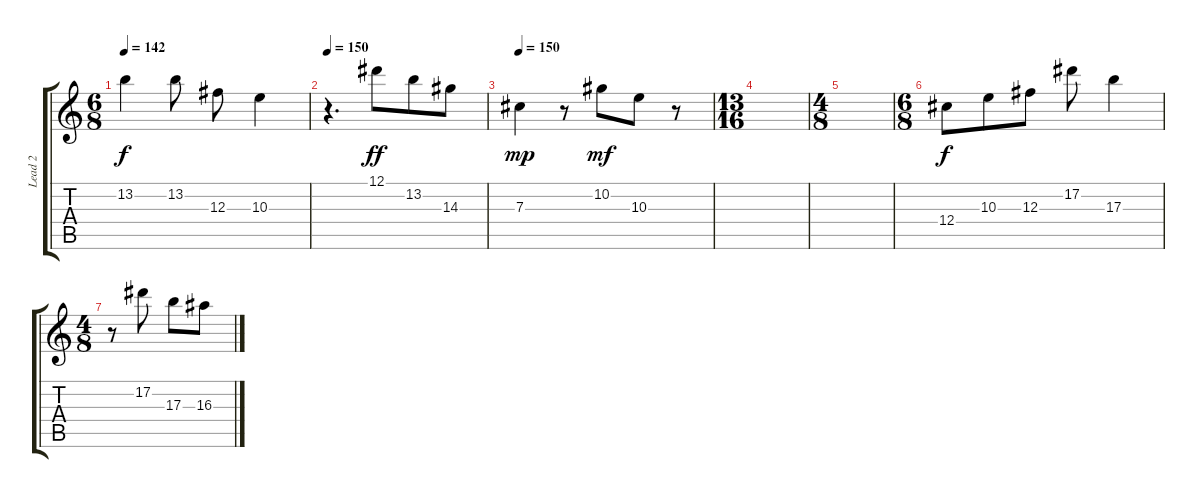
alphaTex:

\track ("Lead 2" "Lead 2") {instrument acousticguitarsteel}
\staff {score tabs}
\tuning (Eb4 Bb3 Gb3 Db3 Ab2 Db2) {hide}
\ts (6 8)
\tempo 142
\clef g2
\ks c
13.2.4{dy f} 13.2.8 12.3.8 10.3.4 |
\tempo 150
r.4{d} 12.1.8{dy ff} 13.2.8 14.3.8 |
\tempo 150
7.3.4{dy mp} r.8 10.2.8{dy mf} 10.3.8 r.8 |
\ts (13 16)
|
\ts (4 8)
|
\ts (6 8)
12.4.8{dy f} 10.3.8 12.3.8 17.2.8 17.3.4 |
\ts (4 8)
r.8 17.2.8 17.3.8 16.3.8
